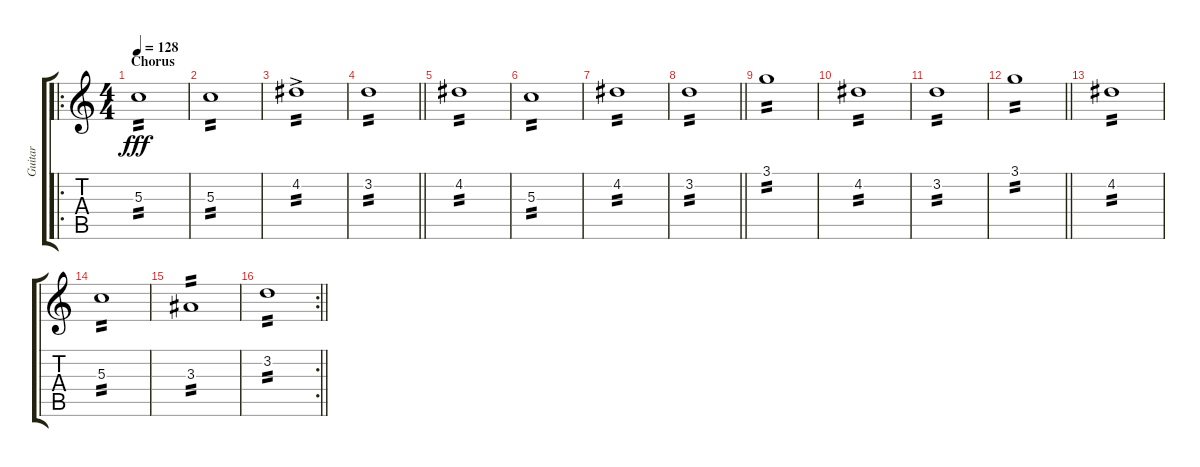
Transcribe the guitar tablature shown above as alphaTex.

\track ("Guitar" "Guitar") {instrument distortionguitar}
\staff {score tabs}
\tuning (E4 B3 G3 D3 A2 E2) {hide}
\ro
\ts (4 4)
\section ("" "Chorus")
\tempo 128
\clef g2
\ks c
5.3.1{tp 2 dy fff volume 11} |
5.3.1{tp 2} |
4.2{ac}.1{tp 2} |
\barLineRight lightlight
3.2.1{tp 2} |
4.2.1{tp 2} |
5.3.1{tp 2} |
4.2.1{tp 2} |
\barLineRight lightlight
3.2.1{tp 2} |
3.1.1{tp 2} |
4.2.1{tp 2} |
3.2.1{tp 2} |
\barLineRight lightlight
3.1.1{tp 2} |
4.2.1{tp 2} |
5.3.1{tp 2} |
3.3.1{tp 2} |
\rc 2
\barLineRight lightlight
3.2.1{tp 2}
